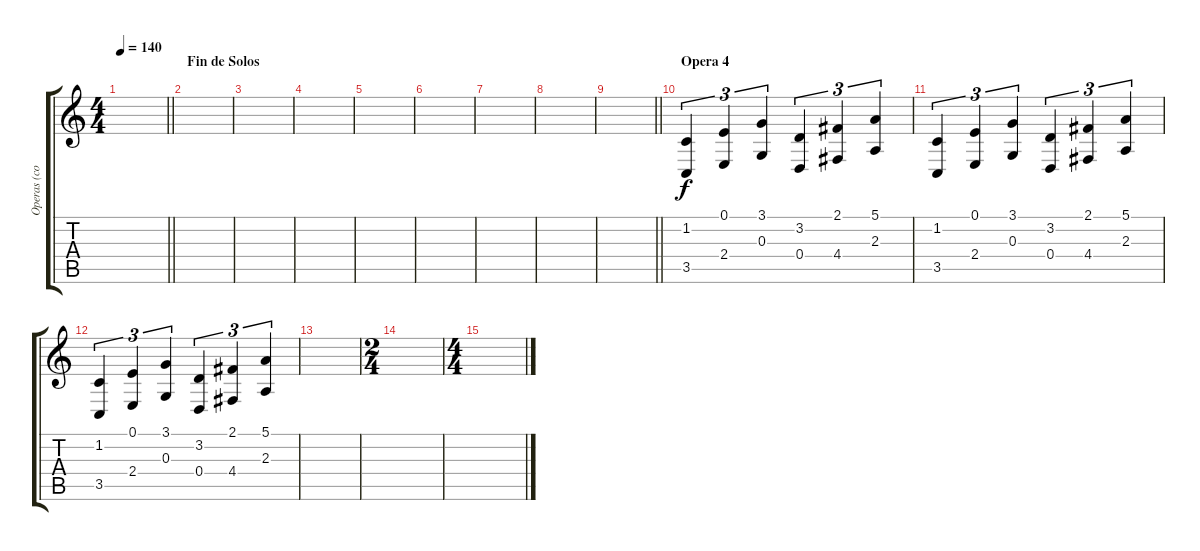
\track ("Operas (coros)" "Operas (co") {instrument choiraahs}
\staff {score tabs}
\tuning (E4 B3 G3 D3 A2 E2) {hide}
\ts (4 4)
\tempo 140
\clef g2
\barLineRight lightlight
\ks c
|
\section ("" "Fin de Solos")
|
|
|
|
|
|
|
\barLineRight lightlight
|
\section ("" "Opera 4")
(1.2 3.5).4{tu (3 2)} (0.1 2.4).4{tu (3 2)} (3.1 0.3).4{tu (3 2)} (3.2 0.4).4{tu (3 2)} (2.1 4.4).4{tu (3 2)} (5.1 2.3).4{tu (3 2)} |
(1.2 3.5).4{tu (3 2)} (0.1 2.4).4{tu (3 2)} (3.1 0.3).4{tu (3 2)} (3.2 0.4).4{tu (3 2)} (2.1 4.4).4{tu (3 2)} (5.1 2.3).4{tu (3 2)} |
(1.2 3.5).4{tu (3 2)} (0.1 2.4).4{tu (3 2)} (3.1 0.3).4{tu (3 2)} (3.2 0.4).4{tu (3 2)} (2.1 4.4).4{tu (3 2)} (5.1 2.3).4{tu (3 2)} |
|
\ts (2 4)
|
\ts (4 4)
